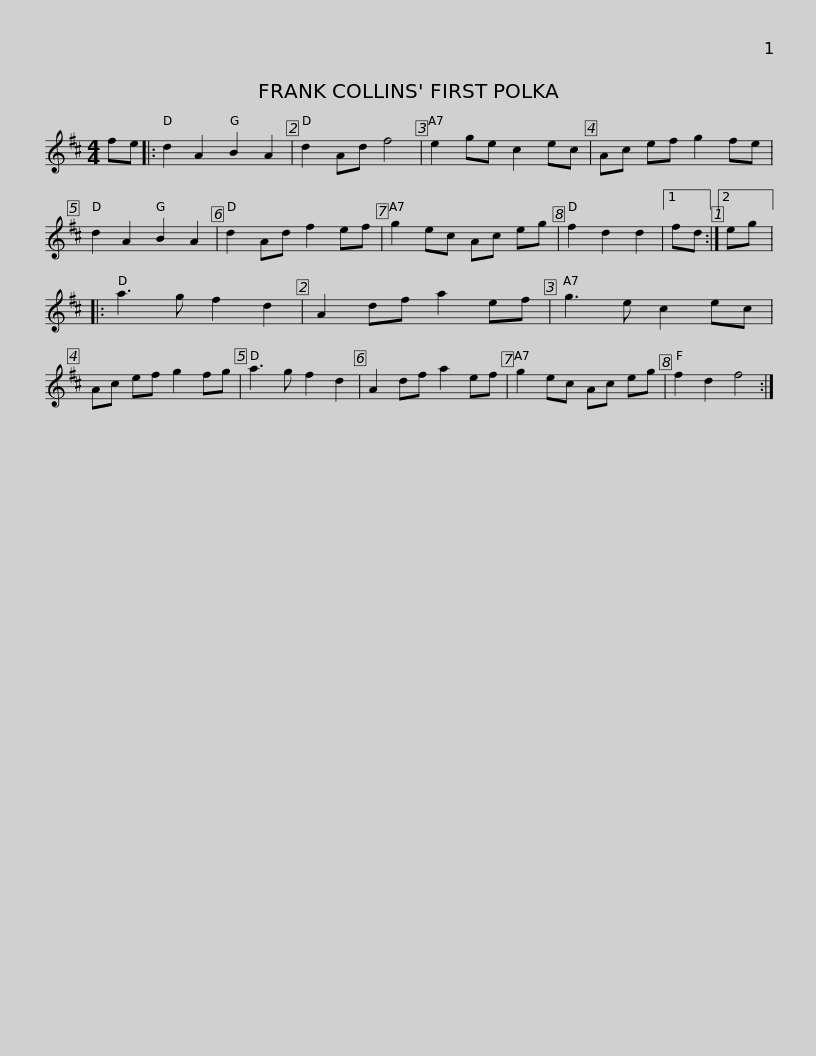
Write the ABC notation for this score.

X:1
L:1/8
M:4/4
I:linebreak $
K:D
V:1 treble
V:1
 fe |: d2 A2 B2 A2 | d2 Ad f4 | e2 ge c2 ec | Ac ef g2 fe | %5
 d2 A2 B2 A2 | d2 Ad f2 ef | g2 ec Ac eg |$ f2 d2 d2 |1 fd :|2 %10
 eg |: a3 g f2 d2 | A2 df a2 ef | g3 e c2 ec | Ac ef g2 fg | %15
 a3 g f2 d2 | A2 df a2 ef |$ g2 ec Ac eg | f2 d2 f4 :| %19
